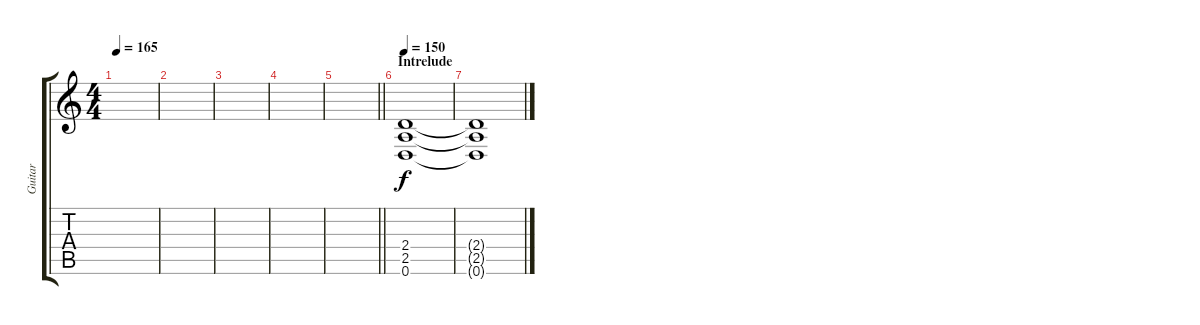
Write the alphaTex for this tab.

\track ("Guitar" "Guitar") {instrument distortionguitar}
\staff {score tabs}
\tuning (D4 A3 F3 C3 G2 D2) {hide}
\ts (4 4)
\tempo 165
\clef g2
\ks c
|
|
|
|
\barLineRight lightlight
|
\section ("" "Intrelude")
\tempo 150
(2.4 2.5 0.6).1{volume 3} |
(2.4{t} 2.5{t} 0.6{t}).1
